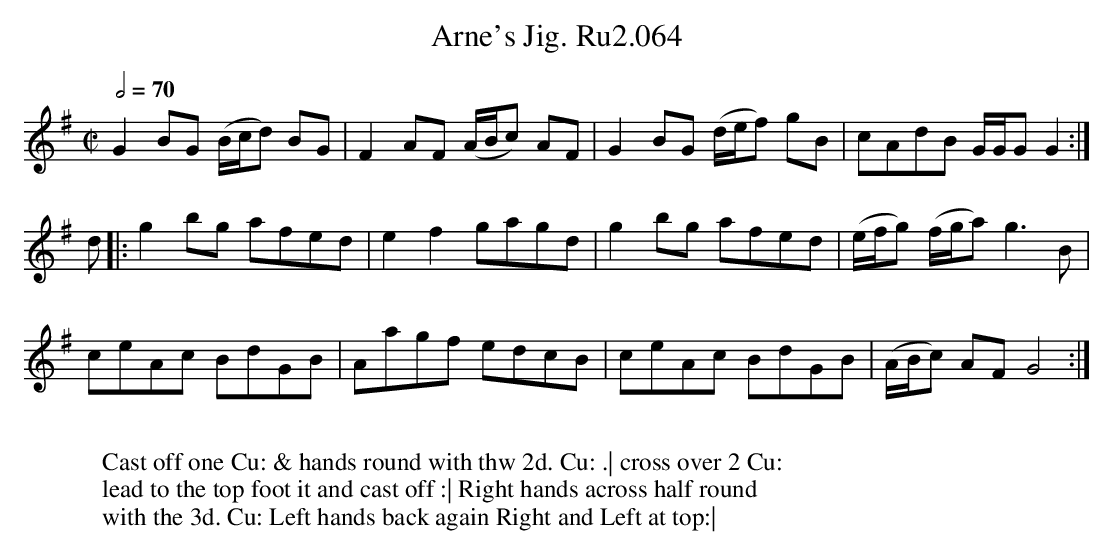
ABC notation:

X:1
T:Arne's Jig. Ru2.064
M:C|
L:1/8
Q:1/2=70
K:G
G2BG (B/c/d) BG|F2AF (A/B/c) AF|G2BG (d/e/f) gB|cAdB G/G/G G2:|
d|:g2bg afed|e2f2 gagd|g2bg afed|(e/f/g) (f/g/a)”tr”g3B|
ceAc BdGB|Aagf edcB|ceAc BdGB|(A/B/c) AF G4:|
W:
W:Cast off one Cu: & hands round with thw 2d. Cu: .| cross over 2 Cu:
W:lead to the top foot it and cast off :| Right hands across half round
W:with the 3d. Cu: Left hands back again Right and Left at top:|
